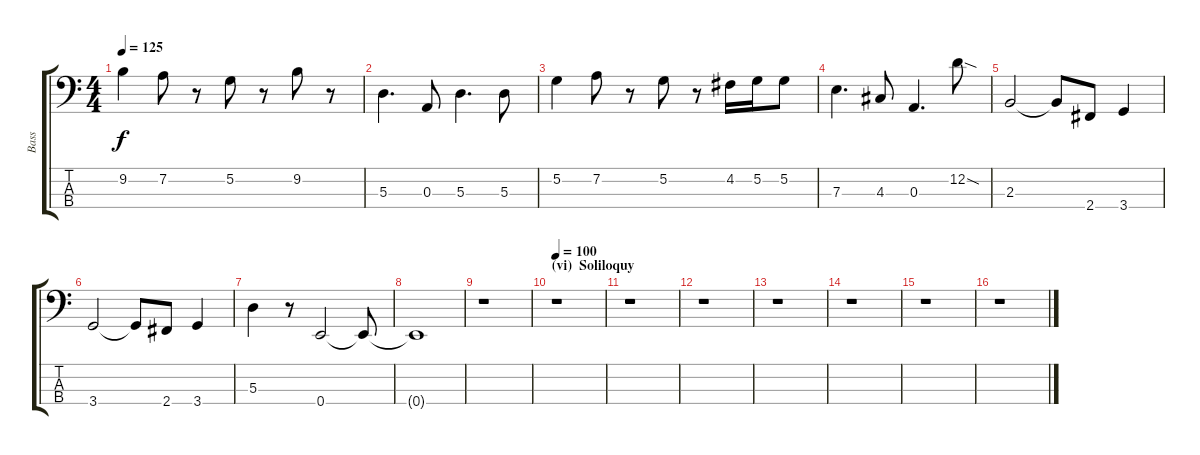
\track ("Bass" "Bass") {instrument electricbassfinger}
\staff {score tabs}
\tuning (G2 D2 A1 E1) {hide}
\ts (4 4)
\tempo 125
\clef f4
\ks c
9.2.4{dy f} 7.2.8 r.8 5.2.8 r.8 9.2.8 r.8 |
5.3.4{d} 0.3.8 5.3.4{d} 5.3.8 |
5.2.4 7.2.8 r.8 5.2.8 r.8 4.2.16 5.2.16 5.2.8 |
7.3.4{d} 4.3.8 0.3.4{d} 12.2{sod}.8 |
2.3.2 2.3{t}.8 2.4.8 3.4.4 |
3.4.2 3.4{t}.8 2.4.8 3.4.4 |
5.3.4 r.8 0.4.2 0.4{t}.8 |
0.4{t}.1 |
r.1 |
\section ("" "(vi)  Soliloquy")
\tempo 100
r.1 |
r.1 |
r.1 |
r.1 |
r.1 |
r.1 |
r.1
